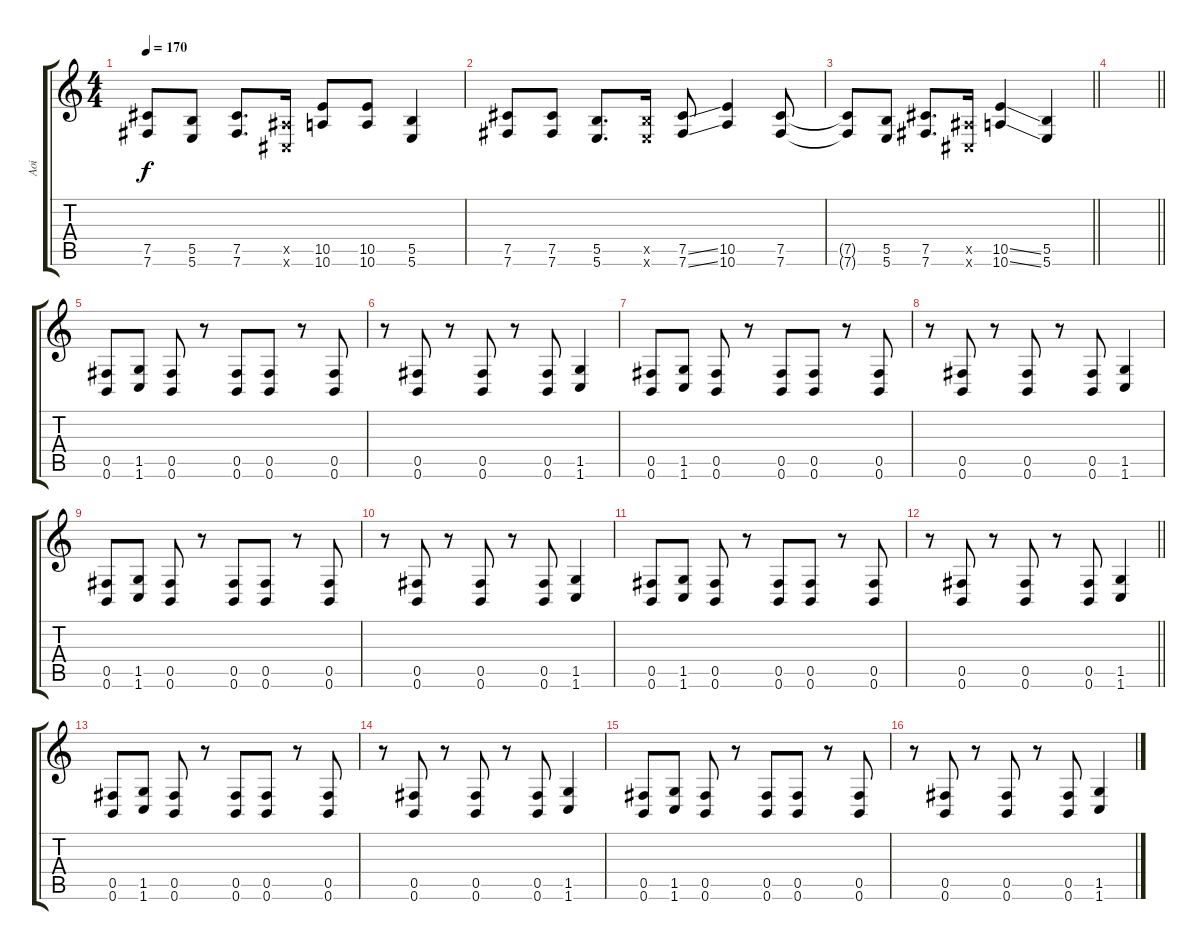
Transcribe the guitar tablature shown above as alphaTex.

\track ("Aoi" "Aoi") {instrument distortionguitar}
\staff {score tabs}
\tuning (Db4 Ab3 E3 B2 Gb2 B1) {hide}
\ts (4 4)
\tempo 170
\clef g2
\ks c
(7.5{t} 7.6{t}).8{dy f} (5.5 5.6).8 (7.5 7.6).8{d} (4.5{x} 2.6{x}).16 (10.5 10.6).8 (10.5 10.6).8 (5.5 5.6).4 |
(7.5 7.6).8 (7.5 7.6).8 (5.5 5.6).8{d} (5.5{x} 5.6{x}).16 (7.5{ss} 7.6{ss}).8 (10.5 10.6).4 (7.5 7.6).8 |
\barLineRight lightlight
(7.5{t} 7.6{t}).8 (5.5 5.6).8 (7.5 7.6).8{d} (4.5{x} 2.6{x}).16 (10.5{ss} 10.6{ss}).4 (5.5 5.6).4 |
\barLineRight lightlight
|
\section ("" "")
(0.5 0.6).8 (1.5 1.6).8 (0.5 0.6).8 r.8 (0.5 0.6).8 (0.5 0.6).8 r.8 (0.5 0.6).8 |
r.8 (0.5 0.6).8 r.8 (0.5 0.6).8 r.8 (0.5 0.6).8 (1.5 1.6).4 |
(0.5 0.6).8 (1.5 1.6).8 (0.5 0.6).8 r.8 (0.5 0.6).8 (0.5 0.6).8 r.8 (0.5 0.6).8 |
r.8 (0.5 0.6).8 r.8 (0.5 0.6).8 r.8 (0.5 0.6).8 (1.5 1.6).4 |
(0.5 0.6).8 (1.5 1.6).8 (0.5 0.6).8 r.8 (0.5 0.6).8 (0.5 0.6).8 r.8 (0.5 0.6).8 |
r.8 (0.5 0.6).8 r.8 (0.5 0.6).8 r.8 (0.5 0.6).8 (1.5 1.6).4 |
(0.5 0.6).8 (1.5 1.6).8 (0.5 0.6).8 r.8 (0.5 0.6).8 (0.5 0.6).8 r.8 (0.5 0.6).8 |
\barLineRight lightlight
r.8 (0.5 0.6).8 r.8 (0.5 0.6).8 r.8 (0.5 0.6).8 (1.5 1.6).4 |
\section ("" "")
(0.5 0.6).8 (1.5 1.6).8 (0.5 0.6).8 r.8 (0.5 0.6).8 (0.5 0.6).8 r.8 (0.5 0.6).8 |
r.8 (0.5 0.6).8 r.8 (0.5 0.6).8 r.8 (0.5 0.6).8 (1.5 1.6).4 |
(0.5 0.6).8 (1.5 1.6).8 (0.5 0.6).8 r.8 (0.5 0.6).8 (0.5 0.6).8 r.8 (0.5 0.6).8 |
r.8 (0.5 0.6).8 r.8 (0.5 0.6).8 r.8 (0.5 0.6).8 (1.5 1.6).4
